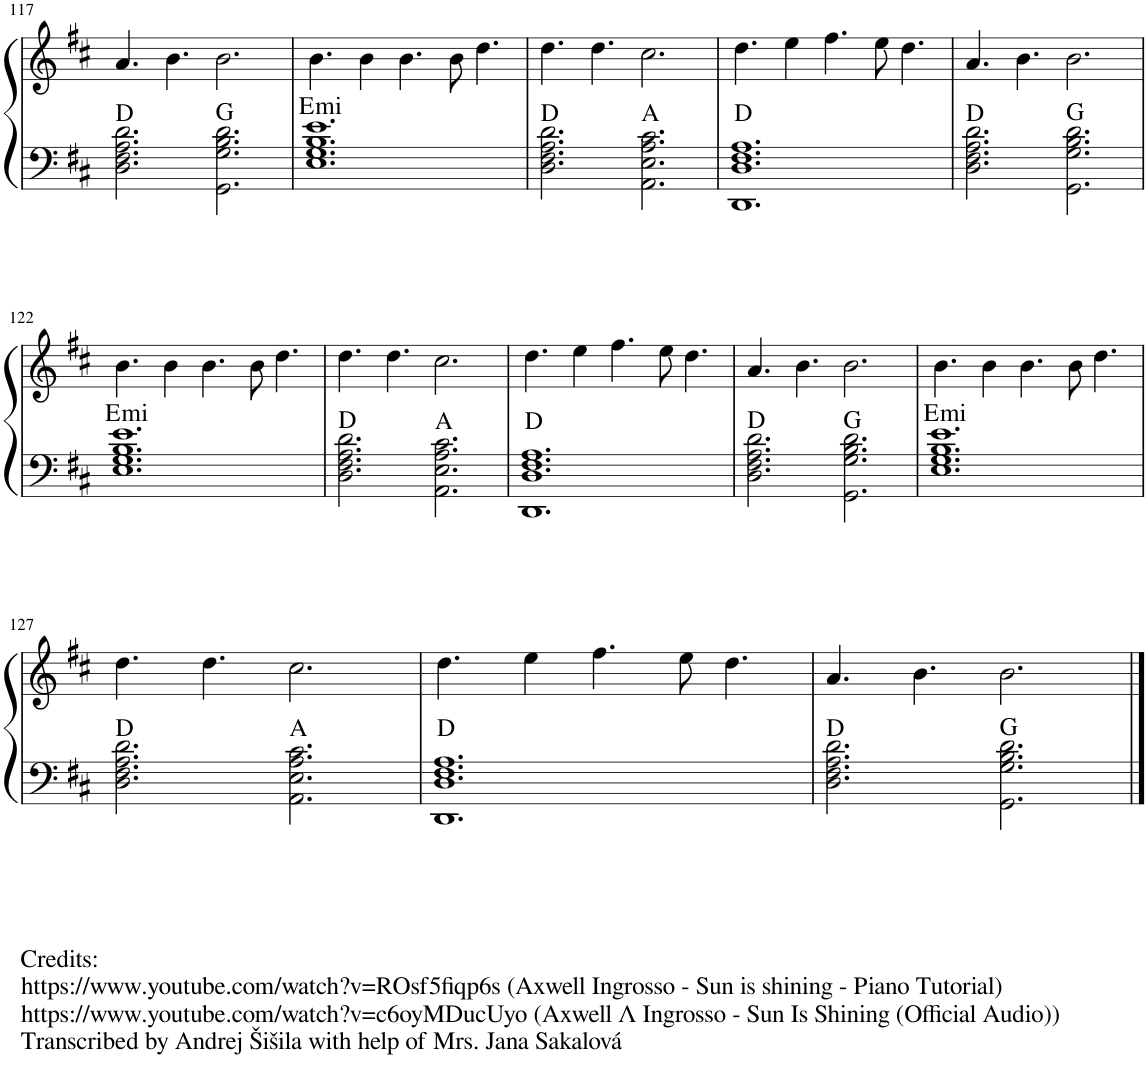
**kern	**kern	**harte
*part1	*part1	*part1
*staff2	*staff1	*
*I"Akordeón	*	*
!!LO:PB:g=z
*clefF4	*clefG2	*
*k[f#c#]	*k[f#c#]	*
*M12/8	*M12/8	*
=117	=117	=117
2.D\ 2.F#\ 2.A\ 2.d\	4.a/	D:maj
.	4.b\	.
2.GG\ 2.G\ 2.B\ 2.d\	2.b\	G:maj
=118	=118	=118
!	!	!LO:H:kt=mi
1.E 1.G 1.B 1.e	4.b\	E:min
.	4b\	.
.	4.b\	.
.	8b\	.
.	4.dd\	.
=119	=119	=119
2.D\ 2.F#\ 2.A\ 2.d\	4.dd\	D:maj
.	4.dd\	.
2.AA\ 2.E\ 2.A\ 2.c#\	2.cc#\	A:maj
=120	=120	=120
1.DD 1.D 1.F# 1.A	4.dd\	D:maj
.	4ee\	.
.	4.ff#\	.
.	8ee\	.
.	4.dd\	.
=121	=121	=121
2.D\ 2.F#\ 2.A\ 2.d\	4.a/	D:maj
.	4.b\	.
2.GG\ 2.G\ 2.B\ 2.d\	2.b\	G:maj
!!LO:LB:g=z
=122	=122	=122
!	!	!LO:H:kt=mi
1.E 1.G 1.B 1.e	4.b\	E:min
.	4b\	.
.	4.b\	.
.	8b\	.
.	4.dd\	.
=123	=123	=123
2.D\ 2.F#\ 2.A\ 2.d\	4.dd\	D:maj
.	4.dd\	.
2.AA\ 2.E\ 2.A\ 2.c#\	2.cc#\	A:maj
=124	=124	=124
1.DD 1.D 1.F# 1.A	4.dd\	D:maj
.	4ee\	.
.	4.ff#\	.
.	8ee\	.
.	4.dd\	.
=125	=125	=125
2.D\ 2.F#\ 2.A\ 2.d\	4.a/	D:maj
.	4.b\	.
2.GG\ 2.G\ 2.B\ 2.d\	2.b\	G:maj
=126	=126	=126
!	!	!LO:H:kt=mi
1.E 1.G 1.B 1.e	4.b\	E:min
.	4b\	.
.	4.b\	.
.	8b\	.
.	4.dd\	.
!!LO:LB:g=z
=127	=127	=127
!LO:TX:b:t=Credits&colon;	!	!
!LO:TX:b:t=https&colon;//www.youtube.com/watch?v=ROsf5fiqp6s (Axwell Ingrosso - Sun is shining - Piano Tutorial)	!	!
!LO:TX:b:t=https&colon;//www.youtube.com/watch?v=c6oyMDucUyo (Axwell Λ Ingrosso - Sun Is Shining (Official Audio))	!	!
!LO:TX:b:t=Transcribed by Andrej Šišila with help of Mrs. Jana Sakalová	!	!
2.D\ 2.F#\ 2.A\ 2.d\	4.dd\	D:maj
.	4.dd\	.
2.AA\ 2.E\ 2.A\ 2.c#\	2.cc#\	A:maj
=128	=128	=128
1.DD 1.D 1.F# 1.A	4.dd\	D:maj
.	4ee\	.
.	4.ff#\	.
.	8ee\	.
.	4.dd\	.
=129	=129	=129
2.D\ 2.F#\ 2.A\ 2.d\	4.a/	D:maj
.	4.b\	.
2.GG\ 2.G\ 2.B\ 2.d\	2.b\	G:maj
==	==	==
*-	*-	*-
